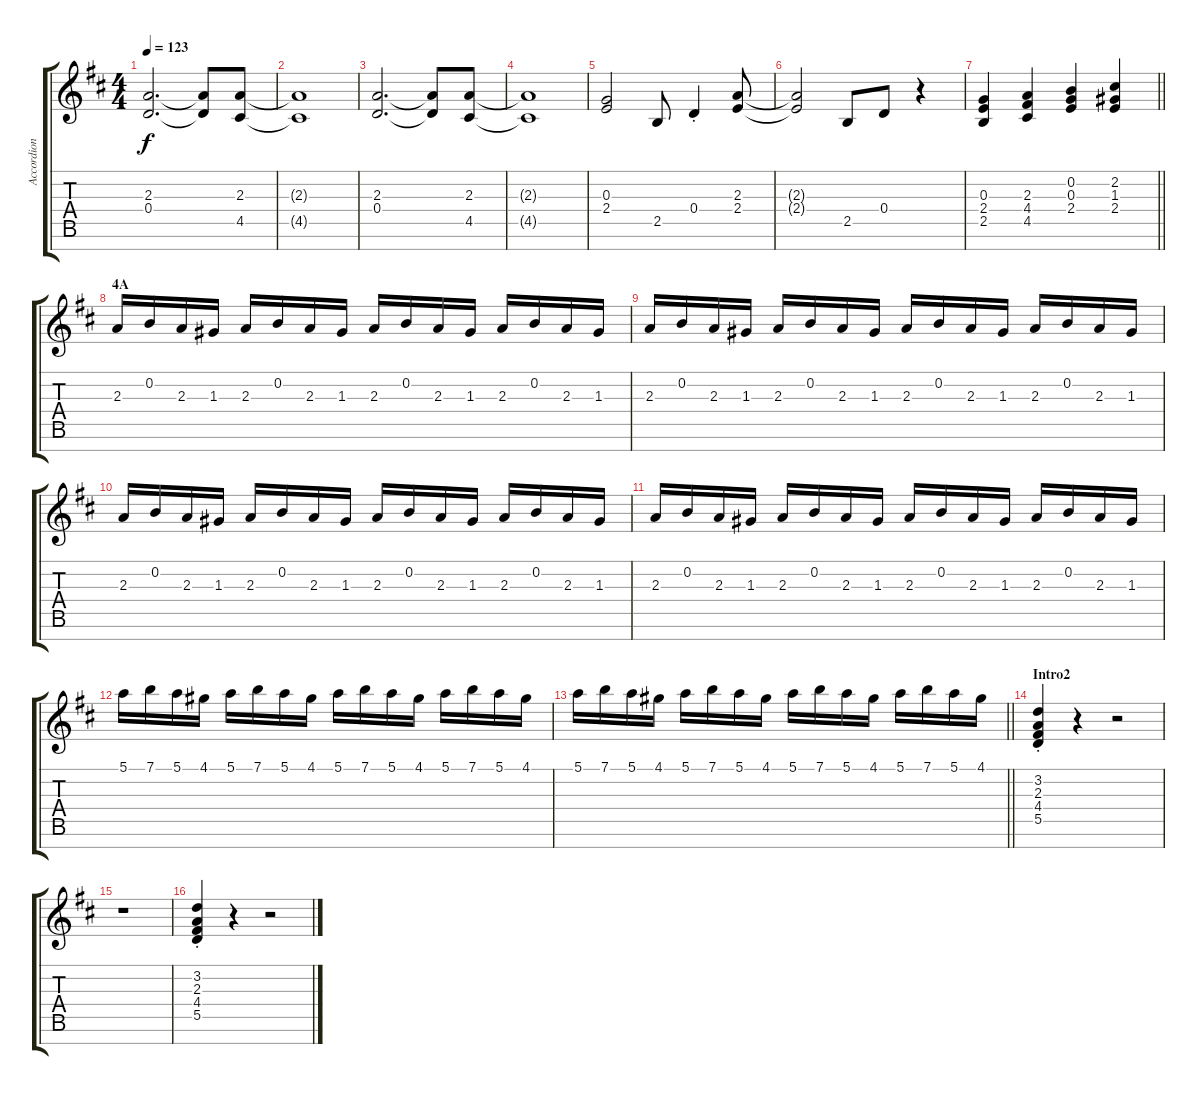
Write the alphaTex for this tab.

\track ("Accordion" "Accordion") {instrument accordion}
\staff {score tabs}
\tuning (E5 B4 G4 D4 A3 E3 B2) {hide}
\ts (4 4)
\tempo 123
\clef g2
\ks d
(2.3 0.4).2{d dy f} (2.3{t} 0.4{t}).8 (2.3 4.5).8 |
(2.3{t} 4.5{t}).1 |
(2.3 0.4).2{d} (2.3{t} 0.4{t}).8 (2.3 4.5).8 |
(2.3{t} 4.5{t}).1 |
(0.3 2.4).2 2.5.8 0.4{st}.4 (2.3 2.4).8 |
(2.3{t} 2.4{t}).2 2.5.8 0.4.8 r.4 |
\barLineRight lightlight
(0.3 2.4 2.5).4 (2.3 4.4 4.5).4 (0.2 0.3 2.4).4 (2.2 1.3 2.4).4 |
\section ("" "4A")
2.3.16 0.2.16 2.3.16 1.3.16 2.3.16 0.2.16 2.3.16 1.3.16 2.3.16 0.2.16 2.3.16 1.3.16 2.3.16 0.2.16 2.3.16 1.3.16 |
2.3.16 0.2.16 2.3.16 1.3.16 2.3.16 0.2.16 2.3.16 1.3.16 2.3.16 0.2.16 2.3.16 1.3.16 2.3.16 0.2.16 2.3.16 1.3.16 |
2.3.16 0.2.16 2.3.16 1.3.16 2.3.16 0.2.16 2.3.16 1.3.16 2.3.16 0.2.16 2.3.16 1.3.16 2.3.16 0.2.16 2.3.16 1.3.16 |
2.3.16 0.2.16 2.3.16 1.3.16 2.3.16 0.2.16 2.3.16 1.3.16 2.3.16 0.2.16 2.3.16 1.3.16 2.3.16 0.2.16 2.3.16 1.3.16 |
5.1.16 7.1.16 5.1.16 4.1.16 5.1.16 7.1.16 5.1.16 4.1.16 5.1.16 7.1.16 5.1.16 4.1.16 5.1.16 7.1.16 5.1.16 4.1.16 |
\barLineRight lightlight
5.1.16 7.1.16 5.1.16 4.1.16 5.1.16 7.1.16 5.1.16 4.1.16 5.1.16 7.1.16 5.1.16 4.1.16 5.1.16 7.1.16 5.1.16 4.1.16 |
\section ("" "Intro2")
(3.2{st} 2.3{st} 4.4{st} 5.5{st}).4 r.4 r.2 |
r.1 |
(3.2{st} 2.3{st} 4.4{st} 5.5{st}).4 r.4 r.2
